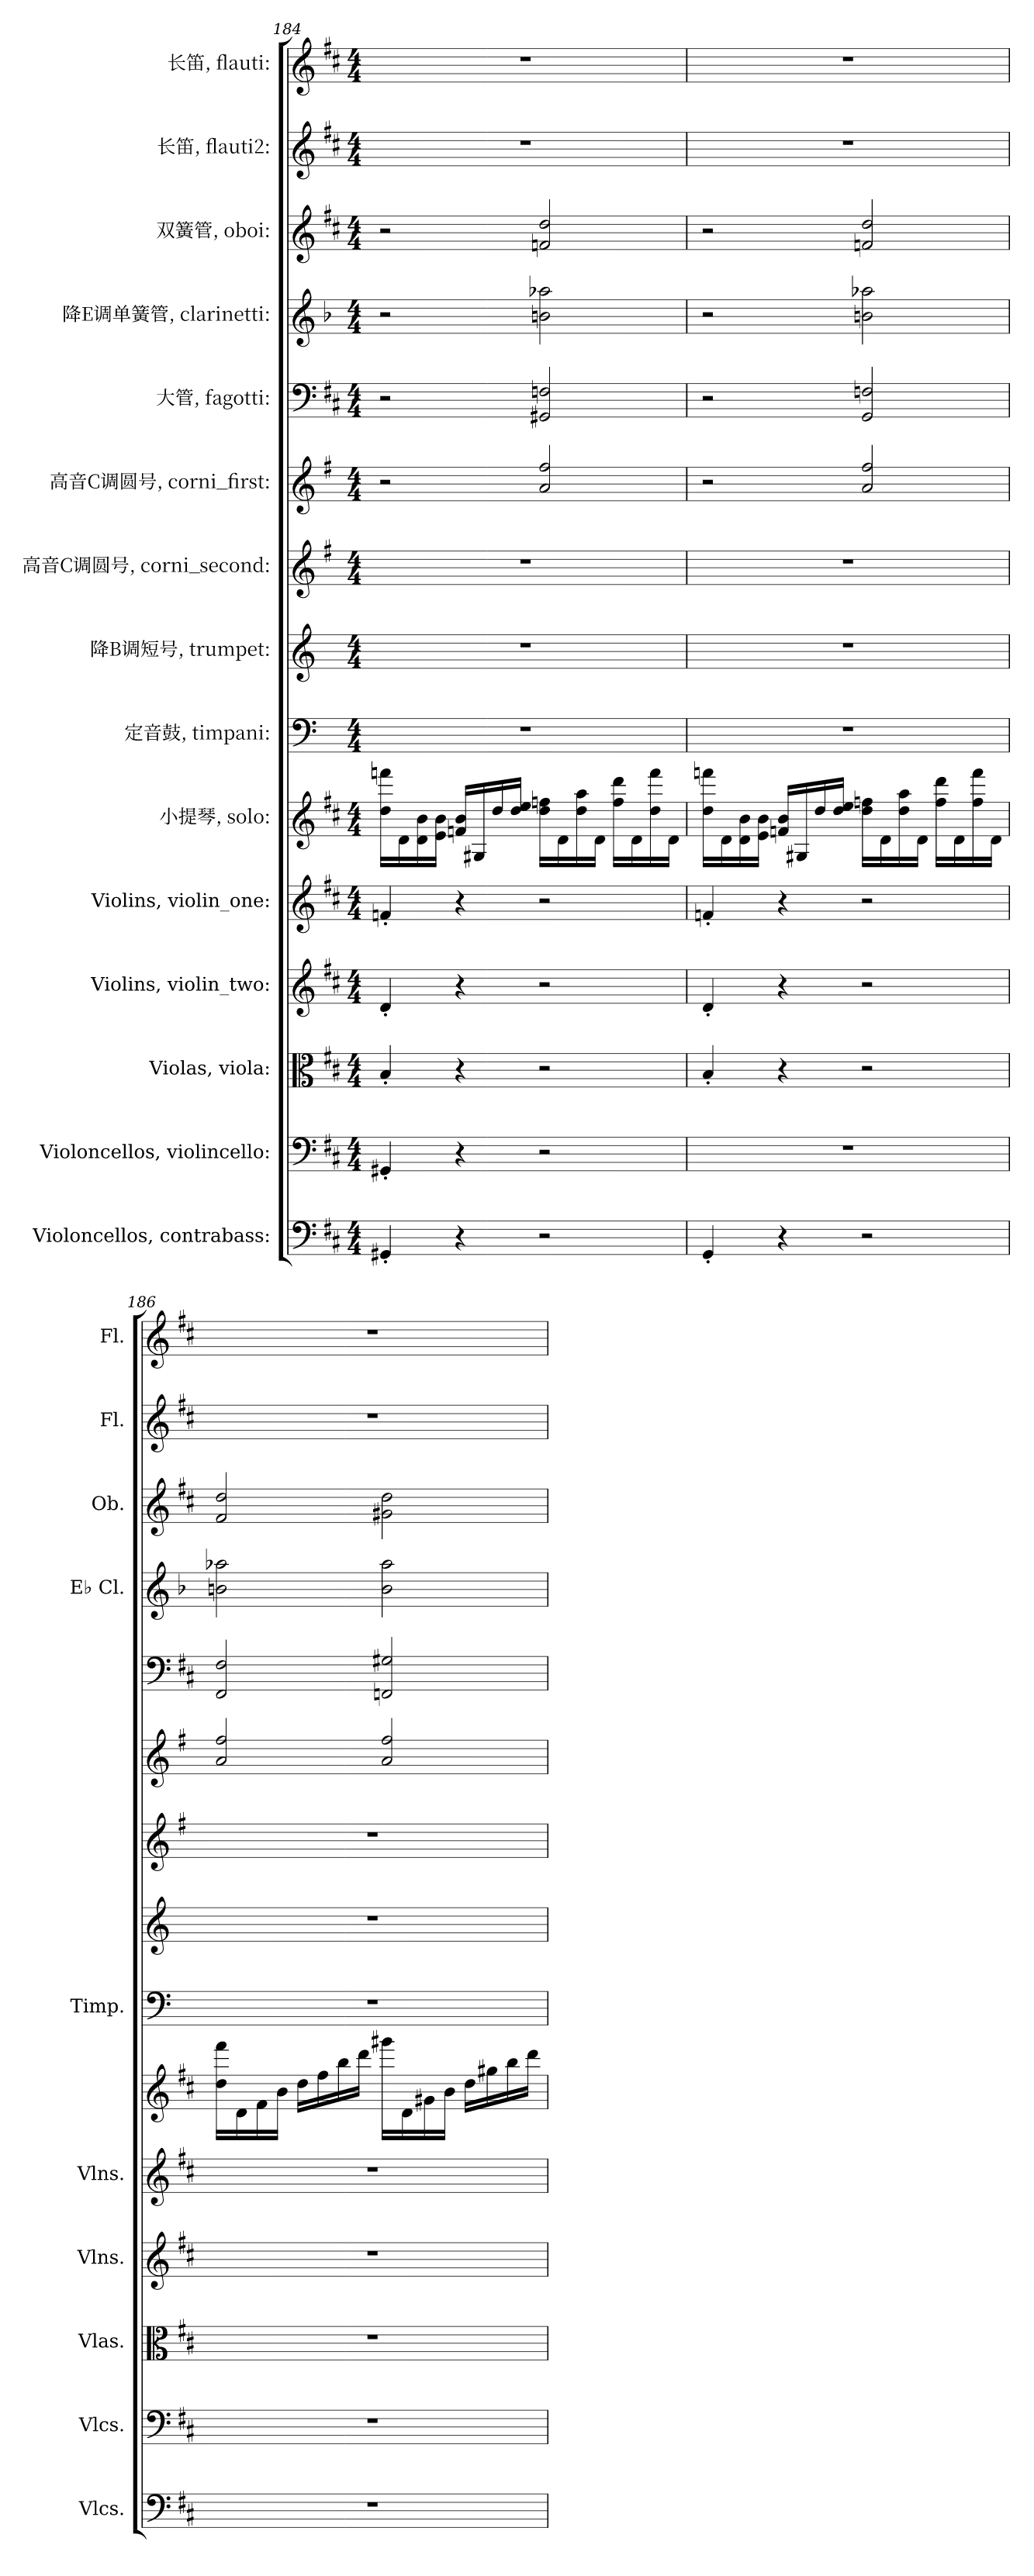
**kern	**kern	**kern	**kern	**kern	**kern	**kern	**kern	**kern	**kern	**kern	**kern	**kern	**kern	**kern
*part15	*part14	*part13	*part12	*part11	*part10	*part9	*part8	*part7	*part6	*part5	*part4	*part3	*part2	*part1
*staff15	*staff14	*staff13	*staff12	*staff11	*staff10	*staff9	*staff8	*staff7	*staff6	*staff5	*staff4	*staff3	*staff2	*staff1
*I"Violoncellos, contrabass:	*I"Violoncellos, violincello:	*I"Violas, viola:	*I"Violins, violin_two:	*I"Violins, violin_one:	*I"小提琴, solo:	*I"定音鼓, timpani:	*I"降B调短号, trumpet:	*I"高音C调圆号, corni_second:	*I"高音C调圆号, corni_first:	*I"大管, fagotti:	*I"降E调单簧管, clarinetti:	*I"双簧管, oboi:	*I"长笛, flauti2:	*I"长笛, flauti:
*I'Vlcs.	*I'Vlcs.	*I'Vlas.	*I'Vlns.	*I'Vlns.	*	*I'Timp.	*	*	*	*	*I'E♭ Cl.	*I'Ob.	*I'Fl.	*I'Fl.
!!LO:PB:g=z
*clefF4	*clefF4	*clefC3	*clefG2	*clefG2	*clefG2	*clefF4	*clefG2	*clefG2	*clefG2	*clefF4	*clefG2	*clefG2	*clefG2	*clefG2
*	*	*	*	*	*	*	*ITrd1c2	*ITrd4c7	*ITrd4c7	*	*ITrd-2c-3	*	*	*
*k[f#c#]	*k[f#c#]	*k[f#c#]	*k[f#c#]	*k[f#c#]	*k[f#c#]	*k[]	*k[b-e-]	*k[]	*k[]	*k[f#c#]	*k[b-e-a-d-]	*k[f#c#]	*k[f#c#]	*k[f#c#]
*M4/4	*M4/4	*M4/4	*M4/4	*M4/4	*M4/4	*M4/4	*M4/4	*M4/4	*M4/4	*M4/4	*M4/4	*M4/4	*M4/4	*M4/4
=184	=184	=184	=184	=184	=184	=184	=184	=184	=184	=184	=184	=184	=184	=184
4GG#X'/	4GG#X'/	4B'/	4d'/	4fn'/	16dd\ 16fffn\LL	1r	1r	1r	2r	2r	2r	2r	1r	1r
.	.	.	.	.	16d\	.	.	.	.	.	.	.	.	.
.	.	.	.	.	16d\ 16b\	.	.	.	.	.	.	.	.	.
.	.	.	.	.	16e\ 16b\JJ	.	.	.	.	.	.	.	.	.
4r	4r	4r	4r	4r	16fn/ 16b/LL	.	.	.	.	.	.	.	.	.
.	.	.	.	.	16G#X/	.	.	.	.	.	.	.	.	.
.	.	.	.	.	16dd/	.	.	.	.	.	.	.	.	.
.	.	.	.	.	16dd/ 16ee/JJ	.	.	.	.	.	.	.	.	.
2r	2r	2r	2r	2r	16dd\ 16ffn\LL	.	.	.	2d/ 2b/	2GG#X/ 2Fn/	2ddn\ 2ccc-X\	2fn/ 2dd/	.	.
.	.	.	.	.	16d\	.	.	.	.	.	.	.	.	.
.	.	.	.	.	16dd\ 16aa\	.	.	.	.	.	.	.	.	.
.	.	.	.	.	16d\JJ	.	.	.	.	.	.	.	.	.
.	.	.	.	.	16ff\ 16ddd\LL	.	.	.	.	.	.	.	.	.
.	.	.	.	.	16d\	.	.	.	.	.	.	.	.	.
.	.	.	.	.	16dd\ 16fff\	.	.	.	.	.	.	.	.	.
.	.	.	.	.	16d\JJ	.	.	.	.	.	.	.	.	.
=185	=185	=185	=185	=185	=185	=185	=185	=185	=185	=185	=185	=185	=185	=185
4GG'/	1r	4B'/	4d'/	4fn'/	16dd\ 16fffn\LL	1r	1r	1r	2r	2r	2r	2r	1r	1r
.	.	.	.	.	16d\	.	.	.	.	.	.	.	.	.
.	.	.	.	.	16d\ 16b\	.	.	.	.	.	.	.	.	.
.	.	.	.	.	16e\ 16b\JJ	.	.	.	.	.	.	.	.	.
4r	.	4r	4r	4r	16fn/ 16b/LL	.	.	.	.	.	.	.	.	.
.	.	.	.	.	16G#X/	.	.	.	.	.	.	.	.	.
.	.	.	.	.	16dd/	.	.	.	.	.	.	.	.	.
.	.	.	.	.	16dd/ 16ee/JJ	.	.	.	.	.	.	.	.	.
2r	.	2r	2r	2r	16dd\ 16ffn\LL	.	.	.	2d/ 2b/	2GG/ 2Fn/	2ddn\ 2ccc-X\	2fn/ 2dd/	.	.
.	.	.	.	.	16d\	.	.	.	.	.	.	.	.	.
.	.	.	.	.	16dd\ 16aa\	.	.	.	.	.	.	.	.	.
.	.	.	.	.	16d\JJ	.	.	.	.	.	.	.	.	.
.	.	.	.	.	16ff\ 16ddd\LL	.	.	.	.	.	.	.	.	.
.	.	.	.	.	16d\	.	.	.	.	.	.	.	.	.
.	.	.	.	.	16ff\ 16fff\	.	.	.	.	.	.	.	.	.
.	.	.	.	.	16d\JJ	.	.	.	.	.	.	.	.	.
!!LO:PB:g=z
=186	=186	=186	=186	=186	=186	=186	=186	=186	=186	=186	=186	=186	=186	=186
1r	1r	1r	1r	1r	16dd\ 16fff#\LL	1r	1r	1r	2d/ 2b/	2FF#/ 2F#/	2ddn\ 2ccc-X\	2f#/ 2dd/	1r	1r
.	.	.	.	.	16d\	.	.	.	.	.	.	.	.	.
.	.	.	.	.	16f#\	.	.	.	.	.	.	.	.	.
.	.	.	.	.	16b\JJ	.	.	.	.	.	.	.	.	.
.	.	.	.	.	16dd\LL	.	.	.	.	.	.	.	.	.
.	.	.	.	.	16ff#\	.	.	.	.	.	.	.	.	.
.	.	.	.	.	16bb\	.	.	.	.	.	.	.	.	.
.	.	.	.	.	16ddd\JJ	.	.	.	.	.	.	.	.	.
.	.	.	.	.	16ggg#X\LL	.	.	.	2d/ 2b/	2FFn/ 2G#X/	2dd\ 2ccc-\	2g#X\ 2dd\	.	.
.	.	.	.	.	16d\	.	.	.	.	.	.	.	.	.
.	.	.	.	.	16g#X\	.	.	.	.	.	.	.	.	.
.	.	.	.	.	16b\JJ	.	.	.	.	.	.	.	.	.
.	.	.	.	.	16dd\LL	.	.	.	.	.	.	.	.	.
.	.	.	.	.	16gg#X\	.	.	.	.	.	.	.	.	.
.	.	.	.	.	16bb\	.	.	.	.	.	.	.	.	.
.	.	.	.	.	16ddd\JJ	.	.	.	.	.	.	.	.	.
=	=	=	=	=	=	=	=	=	=	=	=	=	=	=
*-	*-	*-	*-	*-	*-	*-	*-	*-	*-	*-	*-	*-	*-	*-
